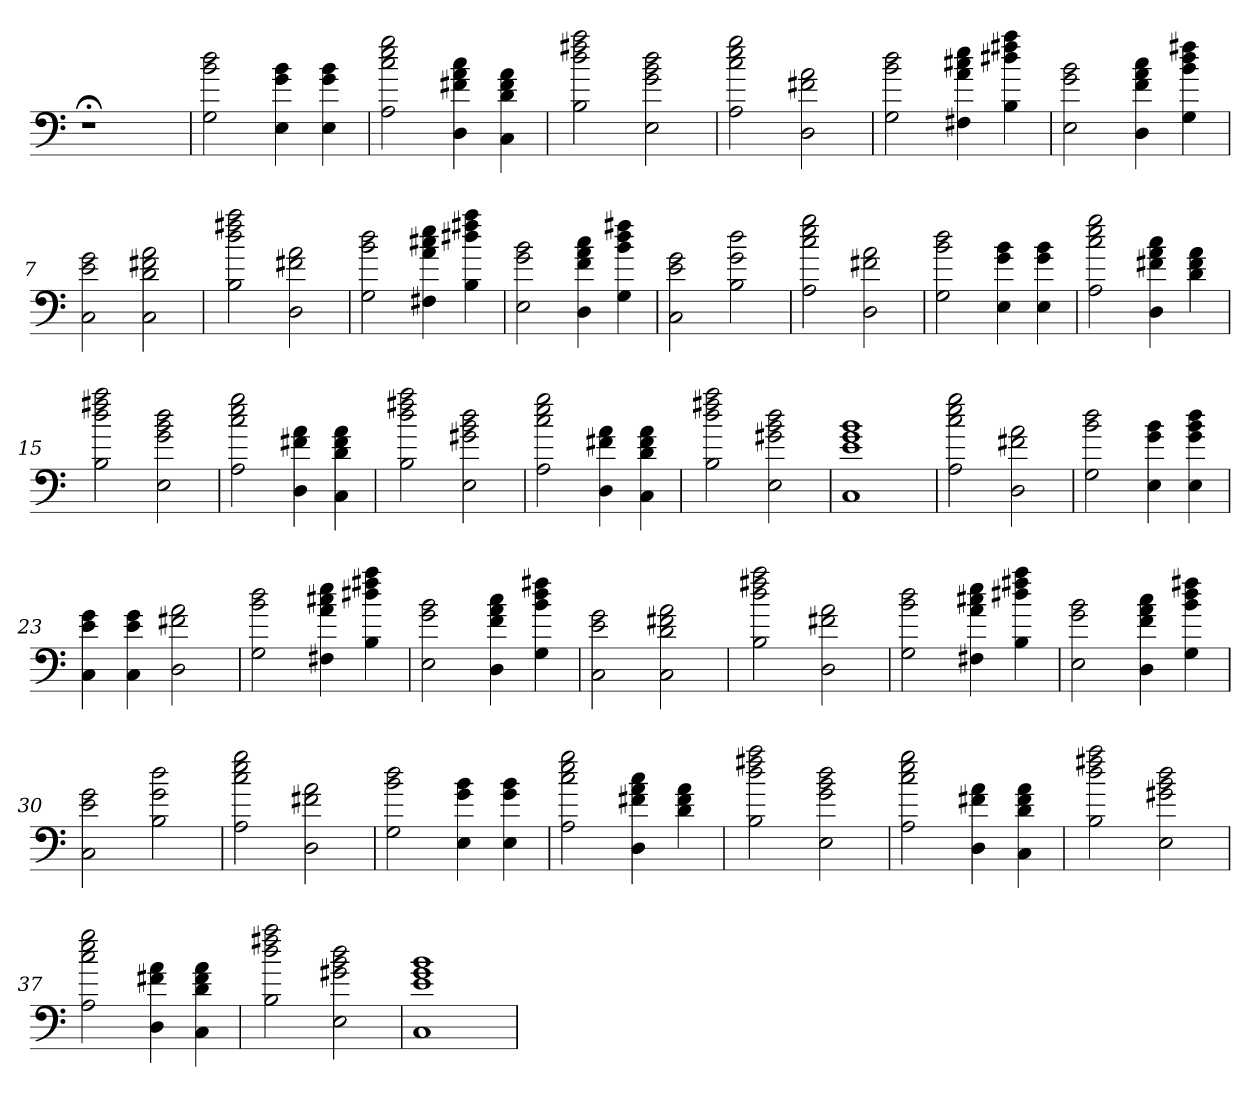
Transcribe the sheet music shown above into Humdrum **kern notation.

**kern
*part1
*staff1
=
1r;<
=1
2G 2b 2dd
4E 4g 4b
4E 4g 4b
=2
2A 2cc 2ee 2gg
4D 4f#X 4a 4cc
4C 4d 4f# 4a
=3
2B 2dd 2ff#X 2aa
2E 2g 2b 2dd
=4
2A 2cc 2ee 2gg
2D 2f#X 2a
=5
2G 2b 2dd
4F#X 4a 4cc#X 4ee
4B 4dd#X 4ff#X 4aa
=6
2E 2g 2b
4D 4f 4a 4cc
4G 4b 4dd 4ff#X
=7
2C 2e 2g
2C 2d 2f#X 2a
=8
2B 2dd 2ff#X 2aa
2D 2f#X 2a
=9
2G 2b 2dd
4F#X 4a 4cc#X 4ee
4B 4dd#X 4ff#X 4aa
=10
2E 2g 2b
4D 4f 4a 4cc
4G 4b 4dd 4ff#X
=11
2C 2e 2g
2B 2g 2dd
=12
2A 2cc 2ee 2gg
2D 2f#X 2a
=13
2G 2b 2dd
4E 4g 4b
4E 4g 4b
=14
2A 2cc 2ee 2gg
4D 4f#X 4a 4cc
4d 4f# 4a
=15
2B 2dd 2ff#X 2aa
2E 2g 2b 2dd
=16
2A 2cc 2ee 2gg
4D 4f#X 4a
4C 4d 4f# 4a
=17
2B 2dd 2ff#X 2aa
2E 2g#X 2b 2dd
=18
2A 2cc 2ee 2gg
4D 4f#X 4a
4C 4d 4f# 4a
=19
2B 2dd 2ff#X 2aa
2E 2g#X 2b 2dd
=20
1C 1e 1g 1b
=21
2A 2cc 2ee 2gg
2D 2f#X 2a
=22
2G 2b 2dd
4E 4g 4b
4E 4g 4b 4dd
=23
4C 4e 4g
4C 4e 4g
2D 2f#X 2a
=24
2G 2b 2dd
4F#X 4a 4cc#X 4ee
4B 4dd#X 4ff#X 4aa
=25
2E 2g 2b
4D 4f 4a 4cc
4G 4b 4dd 4ff#X
=26
2C 2e 2g
2C 2d 2f#X 2a
=27
2B 2dd 2ff#X 2aa
2D 2f#X 2a
=28
2G 2b 2dd
4F#X 4a 4cc#X 4ee
4B 4dd#X 4ff#X 4aa
=29
2E 2g 2b
4D 4f 4a 4cc
4G 4b 4dd 4ff#X
=30
2C 2e 2g
2B 2g 2dd
=31
2A 2cc 2ee 2gg
2D 2f#X 2a
=32
2G 2b 2dd
4E 4g 4b
4E 4g 4b
=33
2A 2cc 2ee 2gg
4D 4f#X 4a 4cc
4d 4f# 4a
=34
2B 2dd 2ff#X 2aa
2E 2g 2b 2dd
=35
2A 2cc 2ee 2gg
4D 4f#X 4a
4C 4d 4f# 4a
=36
2B 2dd 2ff#X 2aa
2E 2g#X 2b 2dd
=37
2A 2cc 2ee 2gg
4D 4f#X 4a
4C 4d 4f# 4a
=38
2B 2dd 2ff#X 2aa
2E 2g#X 2b 2dd
=39
1C 1e 1g 1b
=
*-
